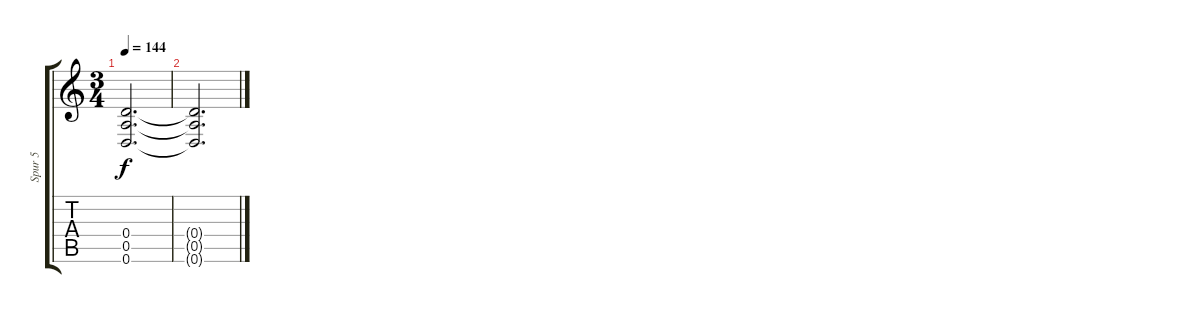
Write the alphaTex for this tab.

\track ("Spur 5" "Spur 5") {instrument distortionguitar}
\staff {score tabs}
\tuning (E4 B3 G3 D3 A2 D2) {hide}
\ts (3 4)
\tempo 144
\clef g2
\ks c
(0.4{t} 0.5{t} 0.6{t}).2{d dy f} |
(0.4{t} 0.5{t} 0.6{t}).2{d}
